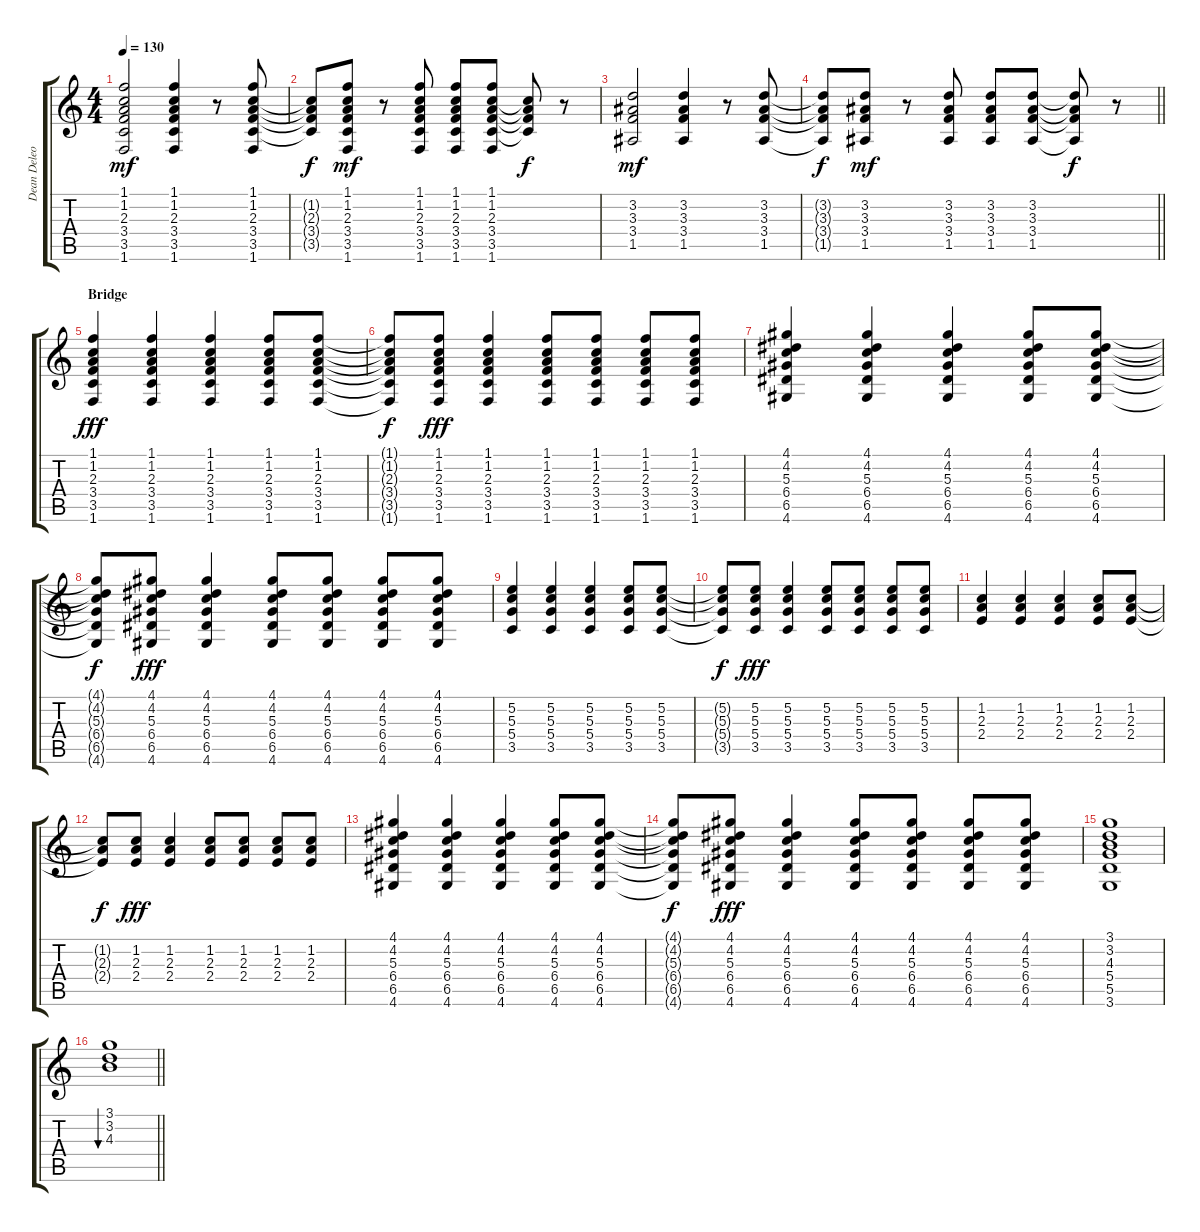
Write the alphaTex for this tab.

\track ("Dean Deleo (Guitar 1)" "Dean Deleo") {instrument acousticguitarnylon}
\staff {score tabs}
\tuning (E4 B3 G3 D3 A2 E2) {hide}
\ts (4 4)
\tempo 130
\clef g2
\ks c
(1.1 1.2 2.3 3.4 3.5 1.6).2{dy mf} (1.1 1.2 2.3 3.4 3.5 1.6).4 r.8 (1.1 1.2 2.3 3.4 3.5 1.6).8 |
(1.2{t} 2.3{t} 3.4{t} 3.5{t}).8{dy f} (1.1 1.2 2.3 3.4 3.5 1.6).8{dy mf} r.8 (1.1 1.2 2.3 3.4 3.5 1.6).8 (1.1 1.2 2.3 3.4 3.5 1.6).8 (1.1 1.2 2.3 3.4 3.5 1.6).8 (1.2{t} 2.3{t} 3.4{t} 3.5{t}).8{dy f} r.8 |
(3.2 3.3 3.4 1.5).2{dy mf} (3.2 3.3 3.4 1.5).4 r.8 (3.2 3.3 3.4 1.5).8 |
\barLineRight lightlight
(3.2{t} 3.3{t} 3.4{t} 1.5{t}).8{dy f} (3.2 3.3 3.4 1.5).8{dy mf} r.8 (3.2 3.3 3.4 1.5).8 (3.2 3.3 3.4 1.5).8 (3.2 3.3 3.4 1.5).8 (3.2{t} 3.3{t} 3.4{t} 1.5{t}).8{dy f} r.8 |
\section ("" "Bridge ")
(1.1 1.2 2.3 3.4 3.5 1.6).4{dy fff volume 6 instrument distortionguitar} (1.1 1.2 2.3 3.4 3.5 1.6).4 (1.1 1.2 2.3 3.4 3.5 1.6).4 (1.1 1.2 2.3 3.4 3.5 1.6).8 (1.1 1.2 2.3 3.4 3.5 1.6).8 |
(1.1{t} 1.2{t} 2.3{t} 3.4{t} 3.5{t} 1.6{t}).8{dy f} (1.1 1.2 2.3 3.4 3.5 1.6).8{dy fff} (1.1 1.2 2.3 3.4 3.5 1.6).4 (1.1 1.2 2.3 3.4 3.5 1.6).8 (1.1 1.2 2.3 3.4 3.5 1.6).8 (1.1 1.2 2.3 3.4 3.5 1.6).8 (1.1 1.2 2.3 3.4 3.5 1.6).8 |
(4.1 4.2 5.3 6.4 6.5 4.6).4 (4.1 4.2 5.3 6.4 6.5 4.6).4 (4.1 4.2 5.3 6.4 6.5 4.6).4 (4.1 4.2 5.3 6.4 6.5 4.6).8 (4.1 4.2 5.3 6.4 6.5 4.6).8 |
(4.1{t} 4.2{t} 5.3{t} 6.4{t} 6.5{t} 4.6{t}).8{dy f} (4.1 4.2 5.3 6.4 6.5 4.6).8{dy fff} (4.1 4.2 5.3 6.4 6.5 4.6).4 (4.1 4.2 5.3 6.4 6.5 4.6).8 (4.1 4.2 5.3 6.4 6.5 4.6).8 (4.1 4.2 5.3 6.4 6.5 4.6).8 (4.1 4.2 5.3 6.4 6.5 4.6).8 |
(5.2 5.3 5.4 3.5).4 (5.2 5.3 5.4 3.5).4 (5.2 5.3 5.4 3.5).4 (5.2 5.3 5.4 3.5).8 (5.2 5.3 5.4 3.5).8 |
(5.2{t} 5.3{t} 5.4{t} 3.5{t}).8{dy f} (5.2 5.3 5.4 3.5).8{dy fff} (5.2 5.3 5.4 3.5).4 (5.2 5.3 5.4 3.5).8 (5.2 5.3 5.4 3.5).8 (5.2 5.3 5.4 3.5).8 (5.2 5.3 5.4 3.5).8 |
(1.2 2.3 2.4).4 (1.2 2.3 2.4).4 (1.2 2.3 2.4).4 (1.2 2.3 2.4).8 (1.2 2.3 2.4).8 |
(1.2{t} 2.3{t} 2.4{t}).8{dy f} (1.2 2.3 2.4).8{dy fff} (1.2 2.3 2.4).4 (1.2 2.3 2.4).8 (1.2 2.3 2.4).8 (1.2 2.3 2.4).8 (1.2 2.3 2.4).8 |
(4.1 4.2 5.3 6.4 6.5 4.6).4 (4.1 4.2 5.3 6.4 6.5 4.6).4 (4.1 4.2 5.3 6.4 6.5 4.6).4 (4.1 4.2 5.3 6.4 6.5 4.6).8 (4.1 4.2 5.3 6.4 6.5 4.6).8 |
(4.1{t} 4.2{t} 5.3{t} 6.4{t} 6.5{t} 4.6{t}).8{dy f} (4.1 4.2 5.3 6.4 6.5 4.6).8{dy fff} (4.1 4.2 5.3 6.4 6.5 4.6).4 (4.1 4.2 5.3 6.4 6.5 4.6).8 (4.1 4.2 5.3 6.4 6.5 4.6).8 (4.1 4.2 5.3 6.4 6.5 4.6).8 (4.1 4.2 5.3 6.4 6.5 4.6).8 |
(3.1 3.2 4.3 5.4 5.5 3.6).1 |
\barLineRight lightlight
(3.1 3.2 4.3).1{bu 480 volume 12 instrument acousticguitarnylon}
